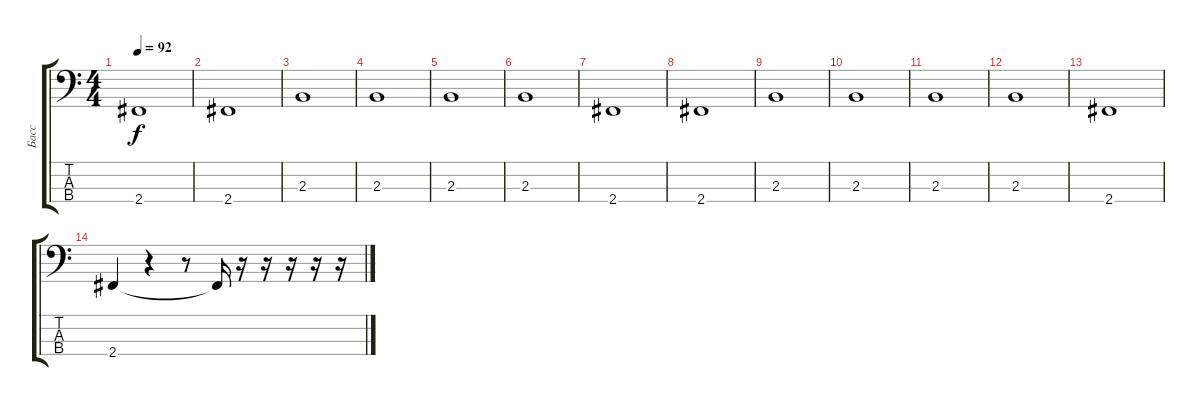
\track ("Басс" "Басс") {instrument electricbassfinger}
\staff {score tabs}
\tuning (G2 D2 A1 E1) {hide}
\ts (4 4)
\tempo 92
\clef f4
\ks c
2.4.1{dy f} |
2.4.1 |
2.3.1 |
2.3.1 |
2.3.1 |
2.3.1 |
2.4.1 |
2.4.1 |
2.3.1 |
2.3.1 |
2.3.1 |
2.3.1 |
2.4.1 |
2.4.4 r.4 r.8 2.4{t}.16 r.16 r.16 r.16 r.16 r.16
